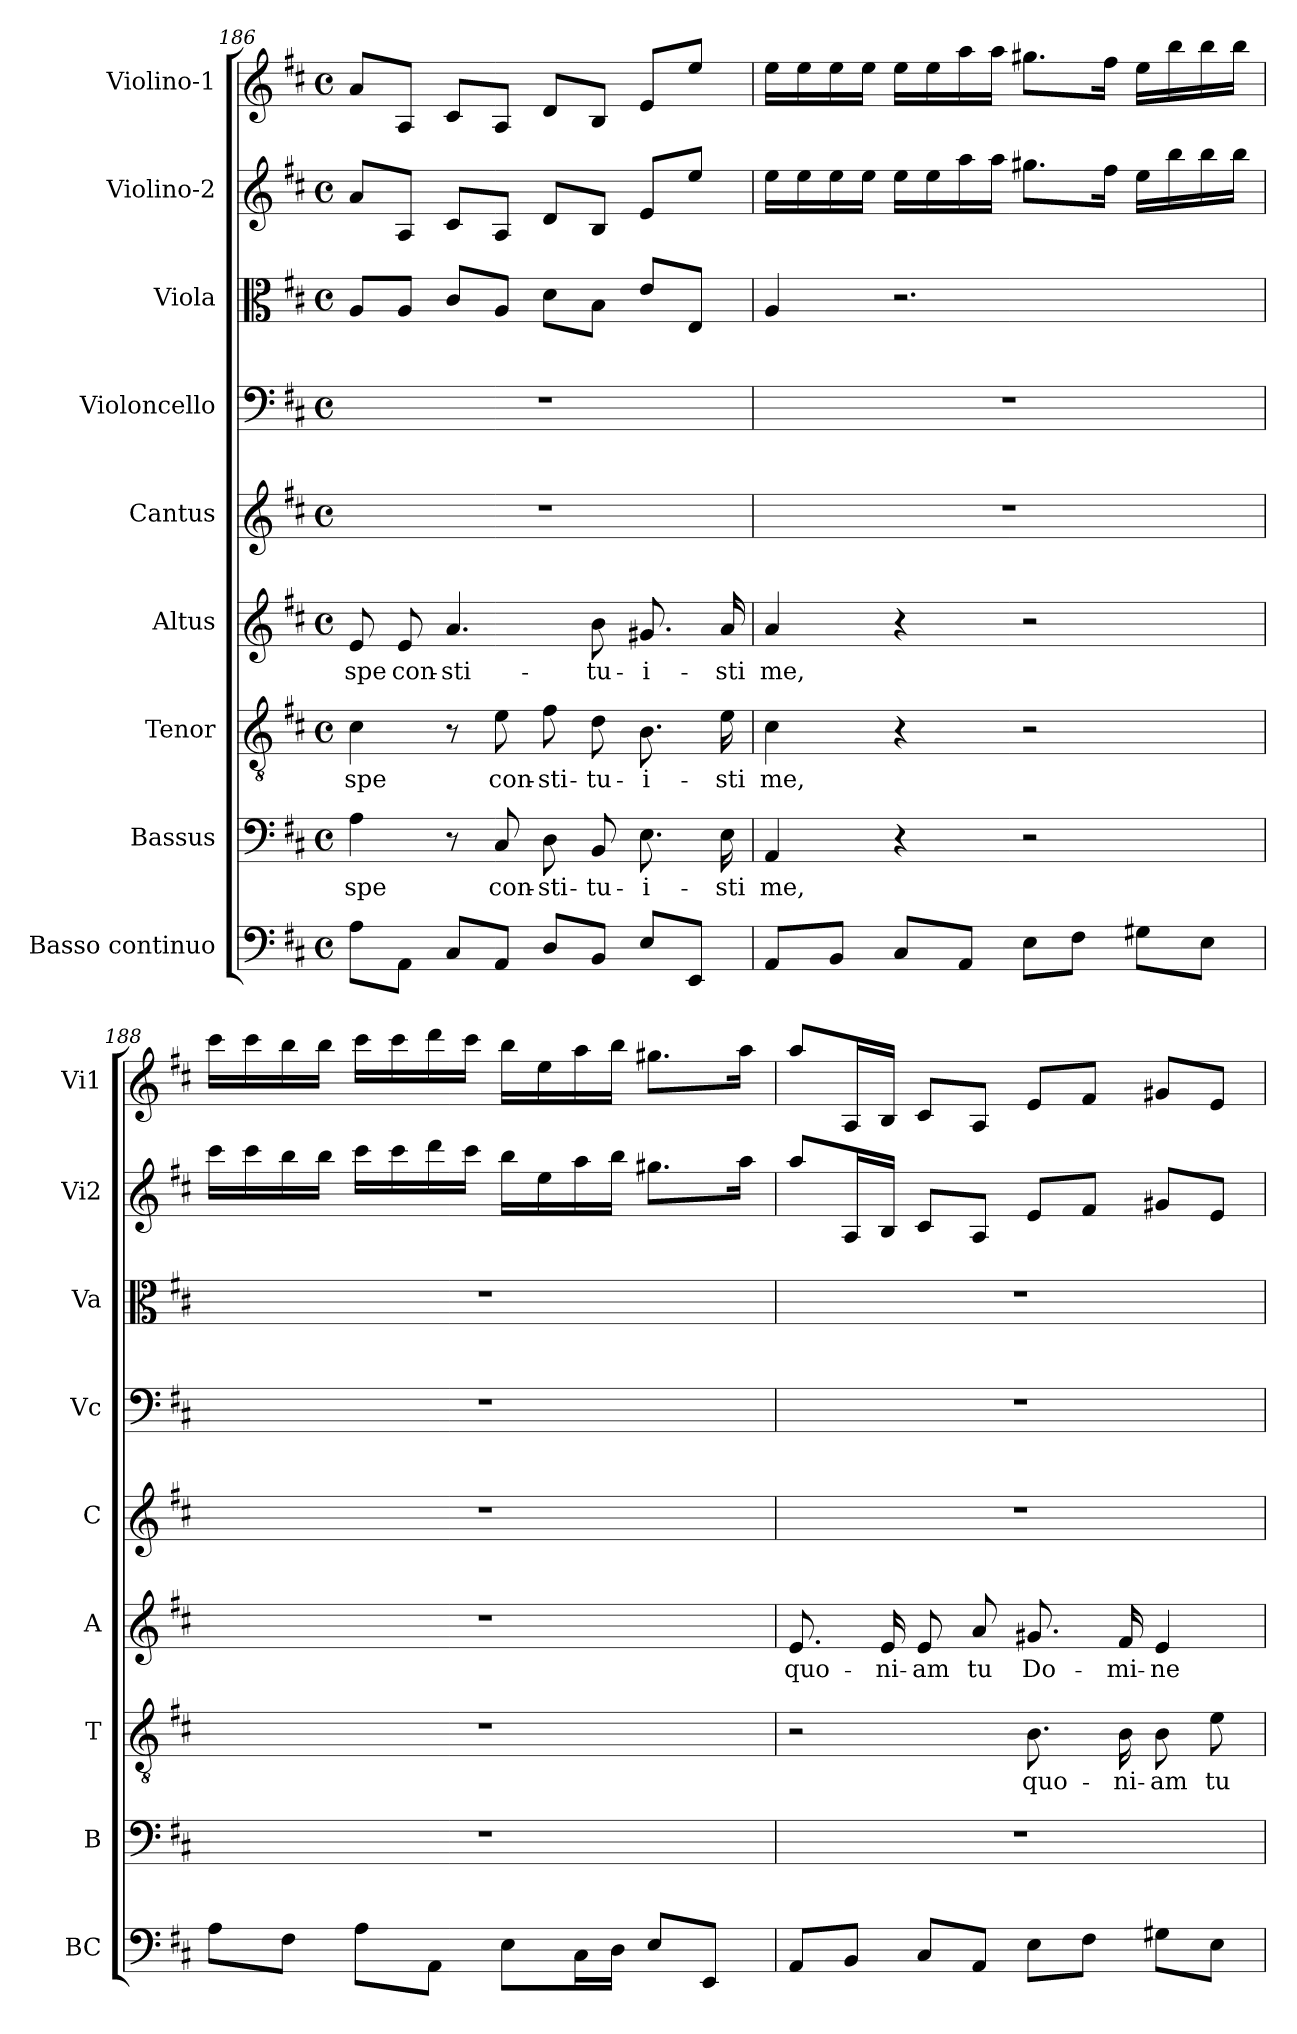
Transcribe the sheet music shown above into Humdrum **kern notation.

**kern	**kern	**text	**kern	**text	**kern	**text	**kern	**kern	**kern	**kern	**kern
*part9	*part8	*part8	*part7	*part7	*part6	*part6	*part5	*part4	*part3	*part2	*part1
*staff9	*staff8	*staff8	*staff7	*staff7	*staff6	*staff6	*staff5	*staff4	*staff3	*staff2	*staff1
*I"Basso continuo	*I"Bassus	*	*I"Tenor	*	*I"Altus	*	*I"Cantus	*I"Violoncello	*I"Viola	*I"Violino-2	*I"Violino-1
*I'BC	*I'B	*	*I'T	*	*I'A	*	*I'C	*I'Vc	*I'Va	*I'Vi2	*I'Vi1
*clefF4	*clefF4	*	*clefGv2	*	*clefG2	*	*clefG2	*clefF4	*clefC3	*clefG2	*clefG2
*k[f#c#]	*k[f#c#]	*	*k[f#c#]	*	*k[f#c#]	*	*k[f#c#]	*k[f#c#]	*k[f#c#]	*k[f#c#]	*k[f#c#]
*D:	*D:	*	*D:	*	*D:	*	*D:	*D:	*D:	*D:	*D:
*M4/4	*M4/4	*	*M4/4	*	*M4/4	*	*M4/4	*M4/4	*M4/4	*M4/4	*M4/4
*met(c)	*met(c)	*	*met(c)	*	*met(c)	*	*met(c)	*met(c)	*met(c)	*met(c)	*met(c)
=186	=186	=186	=186	=186	=186	=186	=186	=186	=186	=186	=186
!	!	!LO:LY:b	!	!LO:LY:b	!	!LO:LY:b	!	!	!	!	!
8A\L	4A\	spe	4c#\	spe	8e/	spe	1r	1r	8A/L	8a/L	8a/L
!	!	!	!	!	!	!LO:LY:b	!	!	!	!	!
8AA\J	.	.	.	.	8e/	con-	.	.	8A/J	8A/J	8A/J
!	!	!	!	!	!	!LO:LY:b	!	!	!	!	!
8C#/L	8r	.	8r	.	4.a/	-sti-	.	.	8c#/L	8c#/L	8c#/L
!	!	!LO:LY:b	!	!LO:LY:b	!	!	!	!	!	!	!
8AA/J	8C#/	con-	8e\	con-	.	.	.	.	8A/J	8A/J	8A/J
!	!	!LO:LY:b	!	!LO:LY:b	!	!	!	!	!	!	!
8D/L	8D\	-sti-	8f#\	-sti-	.	.	.	.	8d\L	8d/L	8d/L
!	!	!LO:LY:b	!	!LO:LY:b	!	!LO:LY:b	!	!	!	!	!
8BB/J	8BB/	-tu-	8d\	-tu-	8b\	-tu-	.	.	8B\J	8B/J	8B/J
!	!	!LO:LY:b	!	!LO:LY:b	!	!LO:LY:b	!	!	!	!	!
8E/L	8.E\	-i-	8.B\	-i-	8.g#X/	-i-	.	.	8e/L	8e/L	8e/L
8EE/J	.	.	.	.	.	.	.	.	8E/J	8ee/J	8ee/J
!	!	!LO:LY:b	!	!LO:LY:b	!	!LO:LY:b	!	!	!	!	!
.	16E\	-sti	16e\	-sti	16a/	-sti	.	.	.	.	.
!!LO:LB:g=z
=187	=187	=187	=187	=187	=187	=187	=187	=187	=187	=187	=187
!	!	!LO:LY:b	!	!LO:LY:b	!	!LO:LY:b	!	!	!	!	!
8AA/L	4AA/	me,	4c#\	me,	4a/	me,	1r	1r	4A/	16ee\LL	16ee\LL
.	.	.	.	.	.	.	.	.	.	16ee\	16ee\
8BB/J	.	.	.	.	.	.	.	.	.	16ee\	16ee\
.	.	.	.	.	.	.	.	.	.	16ee\JJ	16ee\JJ
8C#/L	4r	.	4r	.	4r	.	.	.	2.r	16ee\LL	16ee\LL
.	.	.	.	.	.	.	.	.	.	16ee\	16ee\
8AA/J	.	.	.	.	.	.	.	.	.	16aa\	16aa\
.	.	.	.	.	.	.	.	.	.	16aa\JJ	16aa\JJ
8E\L	2r	.	2r	.	2r	.	.	.	.	8.gg#X\L	8.gg#X\L
8F#\J	.	.	.	.	.	.	.	.	.	.	.
.	.	.	.	.	.	.	.	.	.	16ff#\Jk	16ff#\Jk
8G#X\L	.	.	.	.	.	.	.	.	.	16ee\LL	16ee\LL
.	.	.	.	.	.	.	.	.	.	16bb\	16bb\
8E\J	.	.	.	.	.	.	.	.	.	16bb\	16bb\
.	.	.	.	.	.	.	.	.	.	16bb\JJ	16bb\JJ
=188	=188	=188	=188	=188	=188	=188	=188	=188	=188	=188	=188
8A\L	1r	.	1r	.	1r	.	1r	1r	1r	16ccc#\LL	16ccc#\LL
.	.	.	.	.	.	.	.	.	.	16ccc#\	16ccc#\
8F#\J	.	.	.	.	.	.	.	.	.	16bb\	16bb\
.	.	.	.	.	.	.	.	.	.	16bb\JJ	16bb\JJ
8A\L	.	.	.	.	.	.	.	.	.	16ccc#\LL	16ccc#\LL
.	.	.	.	.	.	.	.	.	.	16ccc#\	16ccc#\
8AA\J	.	.	.	.	.	.	.	.	.	16ddd\	16ddd\
.	.	.	.	.	.	.	.	.	.	16ccc#\JJ	16ccc#\JJ
8E\L	.	.	.	.	.	.	.	.	.	16bb\LL	16bb\LL
.	.	.	.	.	.	.	.	.	.	16ee\	16ee\
16C#\L	.	.	.	.	.	.	.	.	.	16aa\	16aa\
16D\JJ	.	.	.	.	.	.	.	.	.	16bb\JJ	16bb\JJ
8E/L	.	.	.	.	.	.	.	.	.	8.gg#X\L	8.gg#X\L
8EE/J	.	.	.	.	.	.	.	.	.	.	.
.	.	.	.	.	.	.	.	.	.	16aa\Jk	16aa\Jk
=189	=189	=189	=189	=189	=189	=189	=189	=189	=189	=189	=189
!	!	!	!	!	!	!LO:LY:b	!	!	!	!	!
8AA/L	1r	.	2r	.	8.e/	quo-	1r	1r	1r	8aa/L	8aa/L
8BB/J	.	.	.	.	.	.	.	.	.	16A/L	16A/L
!	!	!	!	!	!	!LO:LY:b	!	!	!	!	!
.	.	.	.	.	16e/	-ni-	.	.	.	16B/JJ	16B/JJ
!	!	!	!	!	!	!LO:LY:b	!	!	!	!	!
8C#/L	.	.	.	.	8e/	-am	.	.	.	8c#/L	8c#/L
!	!	!	!	!	!	!LO:LY:b	!	!	!	!	!
8AA/J	.	.	.	.	8a/	tu	.	.	.	8A/J	8A/J
!	!	!	!	!LO:LY:b	!	!LO:LY:b	!	!	!	!	!
8E\L	.	.	8.B\	quo-	8.g#X/	Do-	.	.	.	8e/L	8e/L
8F#\J	.	.	.	.	.	.	.	.	.	8f#/J	8f#/J
!	!	!	!	!LO:LY:b	!	!LO:LY:b	!	!	!	!	!
.	.	.	16B\	-ni-	16f#/	-mi-	.	.	.	.	.
!	!	!	!	!LO:LY:b	!	!LO:LY:b	!	!	!	!	!
8G#X\L	.	.	8B\	-am	4e/	-ne	.	.	.	8g#X/L	8g#X/L
!	!	!	!	!LO:LY:b	!	!	!	!	!	!	!
8E\J	.	.	8e\	tu	.	.	.	.	.	8e/J	8e/J
=	=	=	=	=	=	=	=	=	=	=	=
*-	*-	*-	*-	*-	*-	*-	*-	*-	*-	*-	*-
